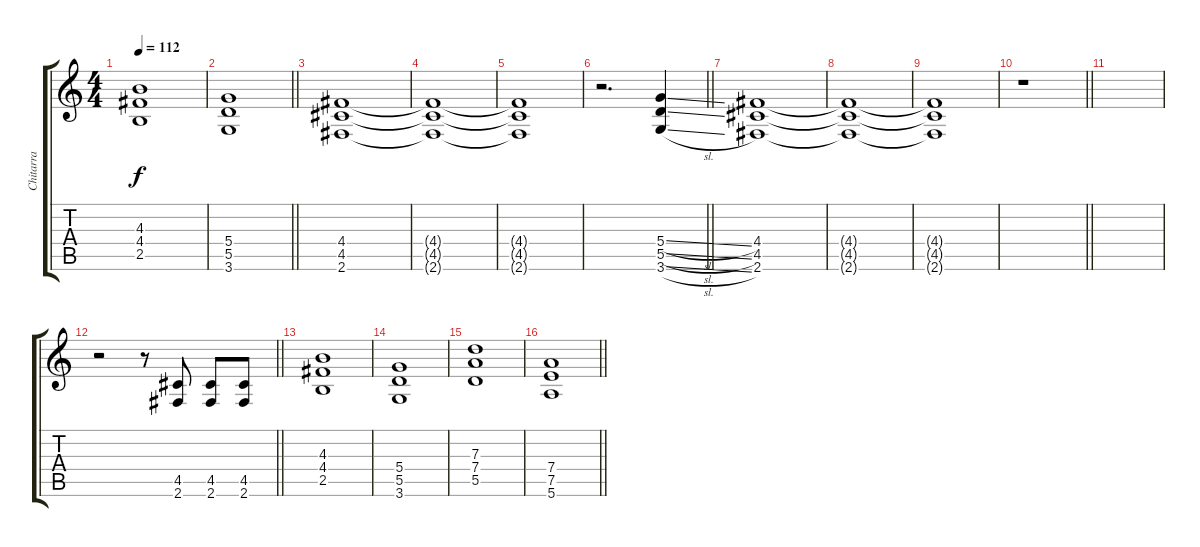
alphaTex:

\track ("Chitarra" "Chitarra") {instrument overdrivenguitar}
\staff {score tabs}
\tuning (E4 B3 G3 D3 A2 E2) {hide}
\ts (4 4)
\tempo 112
\clef g2
\ks c
(4.3 4.4 2.5).1{dy f} |
\barLineRight lightlight
(5.4 5.5 3.6).1 |
(4.4 4.5 2.6).1 |
(4.4{t} 4.5{t} 2.6{t}).1 |
(4.4{t} 4.5{t} 2.6{t}).1 |
\barLineRight lightlight
r.2{d} (5.4{sl} 5.5{sl} 3.6{sl}).4 |
(4.4 4.5 2.6).1 |
(4.4{t} 4.5{t} 2.6{t}).1 |
(4.4{t} 4.5{t} 2.6{t}).1 |
\barLineRight lightlight
r.1 |
|
\barLineRight lightlight
r.2 r.8 (4.5 2.6).8 (4.5 2.6).8 (4.5 2.6).8 |
(4.3 4.4 2.5).1 |
(5.4 5.5 3.6).1 |
(7.3 7.4 5.5).1 |
\barLineRight lightlight
(7.4 7.5 5.6).1
